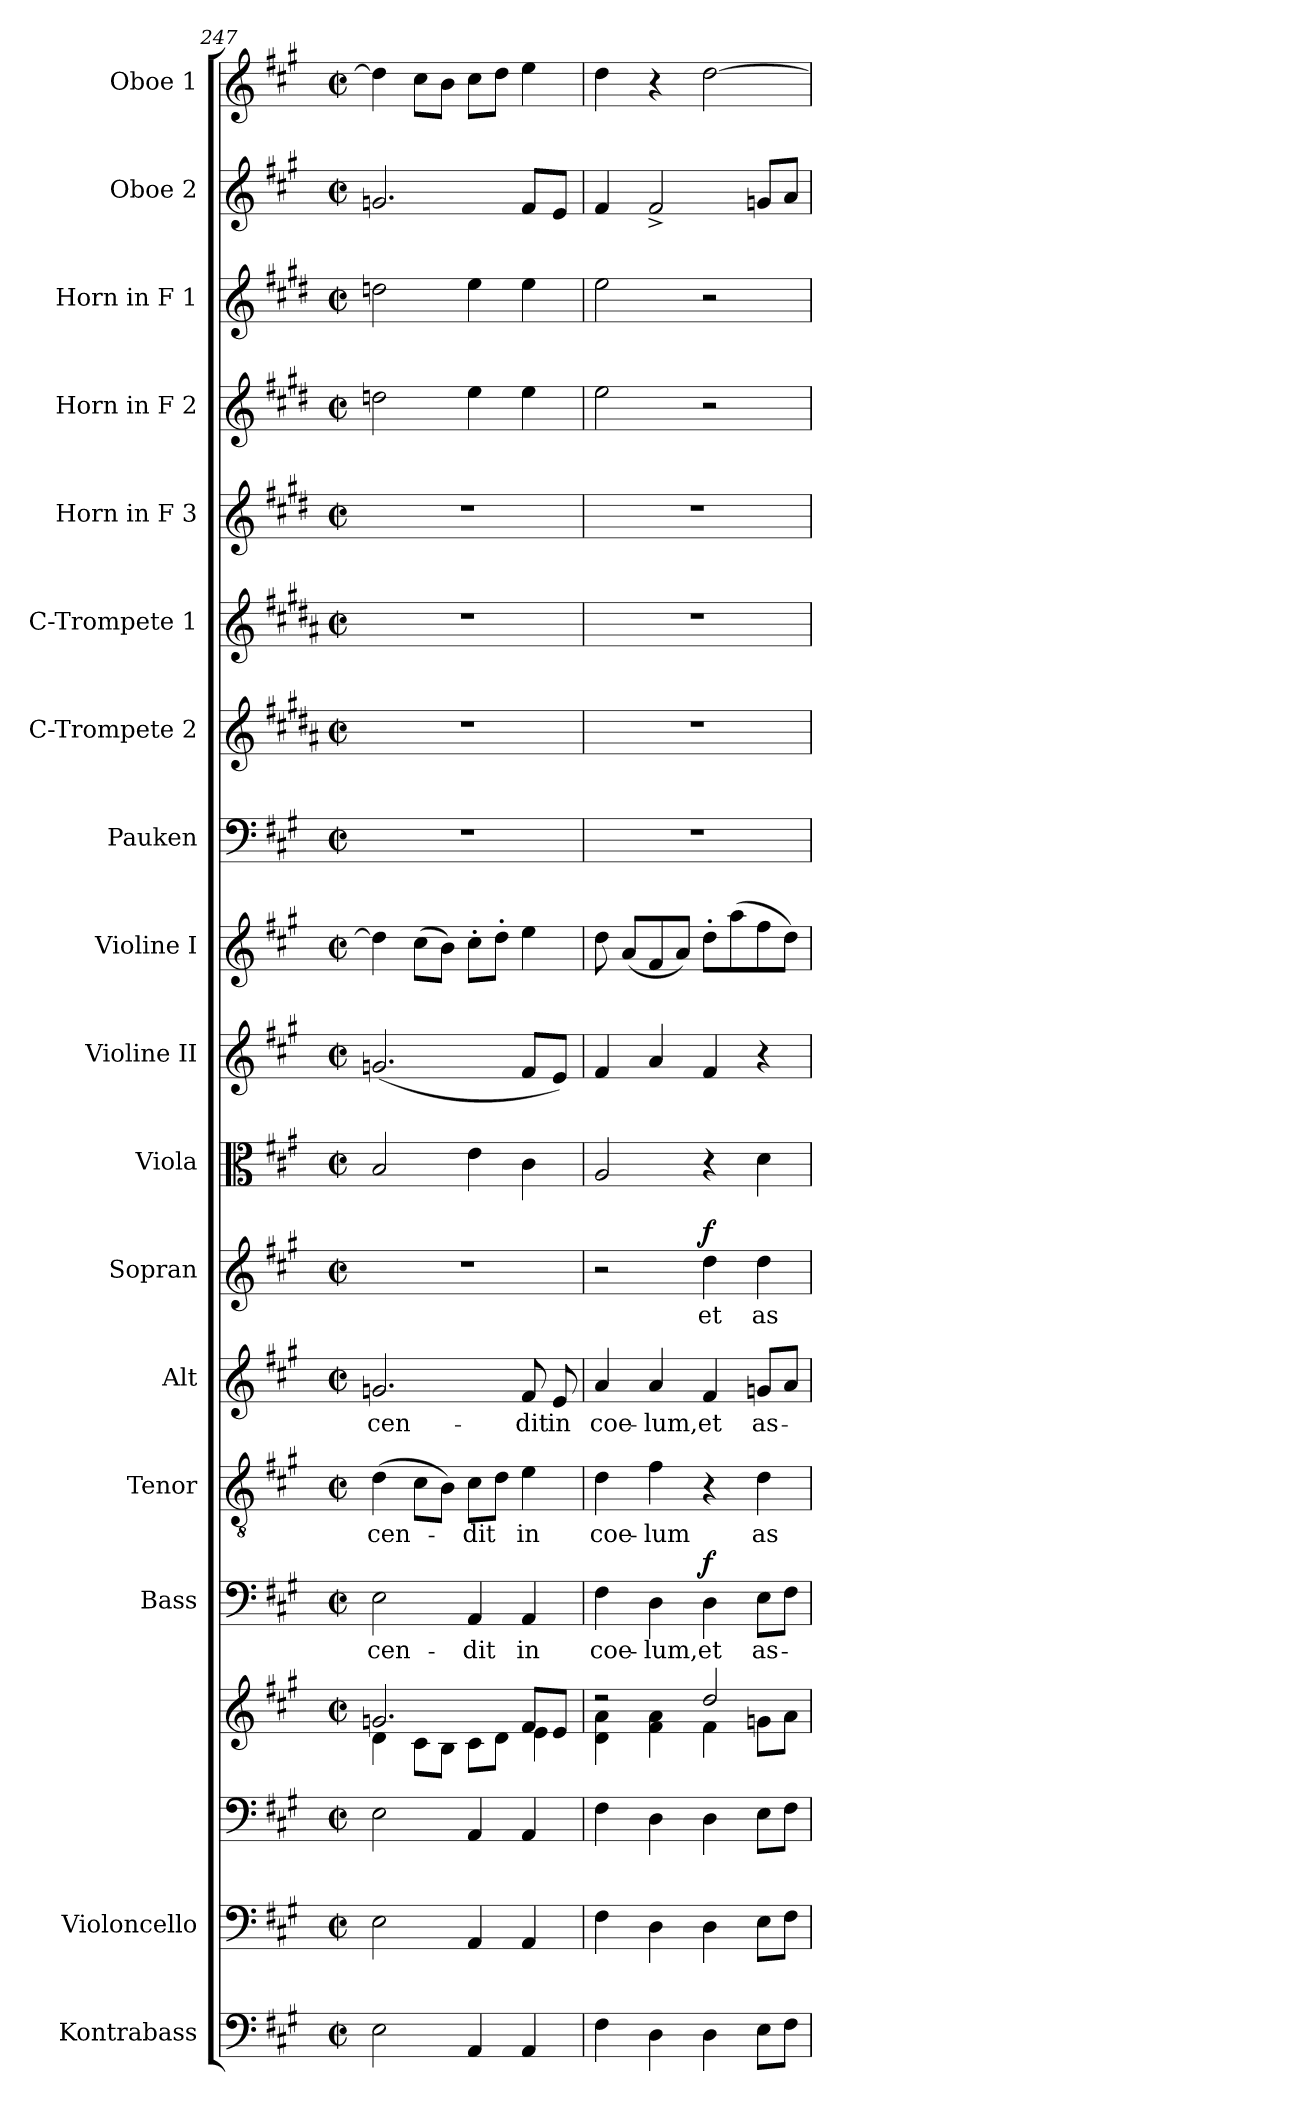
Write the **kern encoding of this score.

**kern	**kern	**kern	**kern	**kern	**text	**dynam	**kern	**text	**kern	**text	**kern	**text	**dynam	**kern	**kern	**kern	**kern	**kern	**kern	**kern	**kern	**kern	**kern	**kern
*part18	*part17	*part16	*part16	*part15	*part15	*part15	*part14	*part14	*part13	*part13	*part12	*part12	*part12	*part11	*part10	*part9	*part8	*part7	*part6	*part5	*part4	*part3	*part2	*part1
*staff19	*staff18	*staff17	*staff16	*staff15	*staff15	*staff15	*staff14	*staff14	*staff13	*staff13	*staff12	*staff12	*staff12	*staff11	*staff10	*staff9	*staff8	*staff7	*staff6	*staff5	*staff4	*staff3	*staff2	*staff1
*I"Kontrabass	*I"Violoncello	*	*	*I"Bass	*	*	*I"Tenor	*	*I"Alt	*	*I"Sopran	*	*	*I"Viola	*I"Violine II	*I"Violine I	*I"Pauken	*I"C-Trompete 2	*I"C-Trompete 1	*I"Horn in F 3	*I"Horn in F 2	*I"Horn in F 1	*I"Oboe 2	*I"Oboe 1
*I'Kb.	*I'Vc.	*	*	*I'B.	*	*	*I'T.	*	*I'A.	*	*I'S.	*	*	*I'Vla.	*I'Vl. II	*I'Vl. I	*I'Pk.	*I'C Trp. 2	*I'C Trp. 1	*	*	*	*I'Ob. 2	*I'Ob. 1
!!LO:PB:g=z
*clefF4	*clefF4	*clefF4	*clefG2	*clefF4	*	*	*clefGv2	*	*clefG2	*	*clefG2	*	*	*clefC3	*clefG2	*clefG2	*clefF4	*clefG2	*clefG2	*clefG2	*clefG2	*clefG2	*clefG2	*clefG2
*ITrd7c12	*	*	*	*	*	*	*	*	*	*	*	*	*	*	*	*	*	*ITrd1c2	*ITrd1c2	*ITrd4c7	*ITrd4c7	*ITrd4c7	*	*
*k[f#c#g#]	*k[f#c#g#]	*k[f#c#g#]	*k[f#c#g#]	*k[f#c#g#]	*	*	*k[f#c#g#]	*	*k[f#c#g#]	*	*k[f#c#g#]	*	*	*k[f#c#g#]	*k[f#c#g#]	*k[f#c#g#]	*k[f#c#g#]	*k[f#c#g#]	*k[f#c#g#]	*k[f#c#g#]	*k[f#c#g#]	*k[f#c#g#]	*k[f#c#g#]	*k[f#c#g#]
*A:	*A:	*A:	*A:	*A:	*	*	*A:	*	*A:	*	*A:	*	*	*A:	*A:	*A:	*A:	*A:	*A:	*A:	*A:	*A:	*A:	*A:
*M2/2	*M2/2	*M2/2	*M2/2	*M2/2	*	*	*M2/2	*	*M2/2	*	*M2/2	*	*	*M2/2	*M2/2	*M2/2	*M2/2	*M2/2	*M2/2	*M2/2	*M2/2	*M2/2	*M2/2	*M2/2
*met(c|)	*met(c|)	*met(c|)	*met(c|)	*met(c|)	*	*	*met(c|)	*	*met(c|)	*	*met(c|)	*	*	*met(c|)	*met(c|)	*met(c|)	*met(c|)	*met(c|)	*met(c|)	*met(c|)	*met(c|)	*met(c|)	*met(c|)	*met(c|)
=247	=247	=247	=247	=247	=247	=247	=247	=247	=247	=247	=247	=247	=247	=247	=247	=247	=247	=247	=247	=247	=247	=247	=247	=247
*	*	*	*^	*	*	*	*	*	*	*	*	*	*	*	*	*	*	*	*	*	*	*	*	*
!	!	!	!	!	!	!LO:LY:b	!	!	!LO:LY:b	!	!LO:LY:b	!	!	!	!	!	!	!	!	!	!	!	!	!	!
2EE\	2E\	2E\	2.gn/	4d\	2E\	-cen-	.	(>4d\	-cen-	2.gn/	-cen-	1r	.	.	2B/	(<2.gn/	4dd\]	1r	1r	1r	1r	2gn\	2gn\	2.gn/	4dd\]
.	.	.	.	8c#\L	.	.	.	8c#\L	.	.	.	.	.	.	.	.	(>8cc#\L	.	.	.	.	.	.	.	8cc#\L
.	.	.	.	8B\J	.	.	.	8B\J)	.	.	.	.	.	.	.	.	8b\J)	.	.	.	.	.	.	.	8b\J
!	!	!	!	!	!	!LO:LY:b	!	!	!LO:LY:b	!	!	!	!	!	!	!	!	!	!	!	!	!	!	!	!
4AAA/	4AA/	4AA/	.	8c#\L	4AA/	-dit	.	8c#\L	-dit	.	.	.	.	.	4e\	.	8cc#'>\L	.	.	.	.	4a\	4a\	.	8cc#\L
.	.	.	.	8d\J	.	.	.	8d\J	.	.	.	.	.	.	.	.	8dd'>\J	.	.	.	.	.	.	.	8dd\J
!	!	!	!	!	!	!LO:LY:b	!	!	!LO:LY:b	!	!LO:LY:b	!	!	!	!	!	!	!	!	!	!	!	!	!	!
4AAA/	4AA/	4AA/	8f#/L	4e\	4AA/	in	.	4e\	in	8f#/	-dit	.	.	.	4c#\	8f#/L	4ee\	.	.	.	.	4a\	4a\	8f#/L	4ee\
!	!	!	!	!	!	!	!	!	!	!	!LO:LY:b	!	!	!	!	!	!	!	!	!	!	!	!	!	!
.	.	.	8e/J	.	.	.	.	.	.	8e/	in	.	.	.	.	8e/J)	.	.	.	.	.	.	.	8e/J	.
=248	=248	=248	=248	=248	=248	=248	=248	=248	=248	=248	=248	=248	=248	=248	=248	=248	=248	=248	=248	=248	=248	=248	=248	=248	=248
!	!	!	!	!	!	!LO:LY:b	!	!	!LO:LY:b	!	!LO:LY:b	!	!	!	!	!	!	!	!	!	!	!	!	!	!
4FF#\	4F#\	4F#\	2rdd	4d\ 4a\	4F#\	coe-	.	4d\	coe-	4a/	coe-	2r	.	.	2A/	4f#/	8dd\	1r	1r	1r	1r	2a\	2a\	4f#/	4dd\
.	.	.	.	.	.	.	.	.	.	.	.	.	.	.	.	.	(<8a/L	.	.	.	.	.	.	.	.
!	!	!	!	!	!	!LO:LY:b	!	!	!LO:LY:b	!	!LO:LY:b	!	!	!	!	!	!	!	!	!	!	!	!	!	!
4DD\	4D\	4D\	.	4f#\ 4a\	4D\	-lum,	.	4f#\	-lum	4a/	-lum,	.	.	.	.	4a/	8f#/	.	.	.	.	.	.	2f#^</	4r
.	.	.	.	.	.	.	.	.	.	.	.	.	.	.	.	.	8a/J)	.	.	.	.	.	.	.	.
!	!	!	!	!	!	!LO:LY:b	!LO:DY:a	!	!	!	!LO:LY:b	!	!LO:LY:b	!LO:DY:a	!	!	!	!	!	!	!	!	!	!	!
4DD\	4D\	4D\	2dd/	4f#\	4D\	et	f	4r	.	4f#/	et	4dd\	et	f	4r	4f#/	8dd'>\L	.	.	.	.	2r	2r	.	[2dd\
.	.	.	.	.	.	.	.	.	.	.	.	.	.	.	.	.	(>8aa\	.	.	.	.	.	.	.	.
!	!	!	!	!	!	!LO:LY:b	!	!	!LO:LY:b	!	!LO:LY:b	!	!LO:LY:b	!	!	!	!	!	!	!	!	!	!	!	!
8EE\L	8E\L	8E\L	.	8gn\L	8E\L	as-	.	4d\	as-	8gn/L	as-	4dd\	as-	.	4d\	4r	8ff#\	.	.	.	.	.	.	8gn/L	.
8FF#\J	8F#\J	8F#\J	.	8a\J	8F#\J	.	.	.	.	8a/J	.	.	.	.	.	.	8dd\J)	.	.	.	.	.	.	8a/J	.
*	*	*	*v	*v	*	*	*	*	*	*	*	*	*	*	*	*	*	*	*	*	*	*	*	*	*
=	=	=	=	=	=	=	=	=	=	=	=	=	=	=	=	=	=	=	=	=	=	=	=	=
*-	*-	*-	*-	*-	*-	*-	*-	*-	*-	*-	*-	*-	*-	*-	*-	*-	*-	*-	*-	*-	*-	*-	*-	*-
